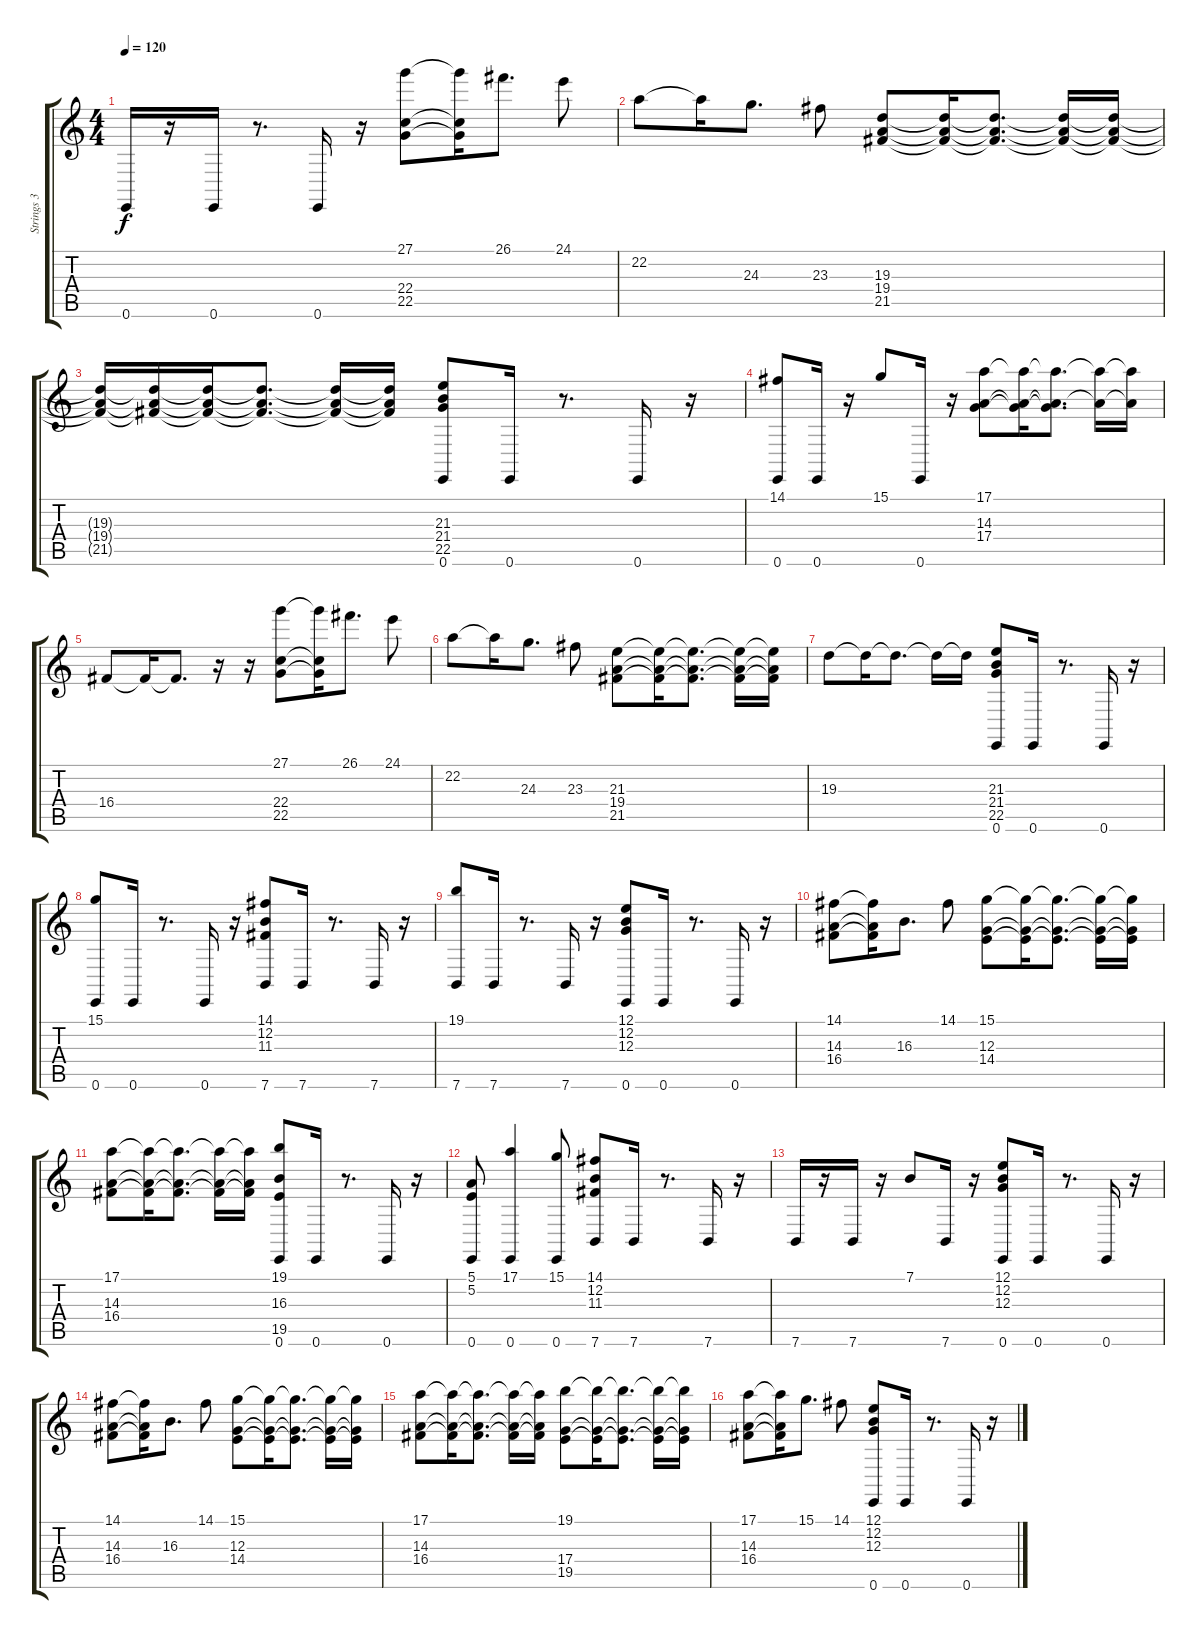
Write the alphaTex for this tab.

\track ("Strings 3 #5 (MIDI)" "Strings 3 ") {instrument stringensemble1}
\staff {score tabs}
\tuning (E4 B3 G3 D3 A2 E2) {hide}
\ts (4 4)
\tempo 120
\clef g2
\ks c
0.6.16{dy f} r.16 0.6.16 r.8{d} 0.6.16 r.16 (27.1 22.4 22.5).8 (27.1{t} 22.4{t} 22.5{t}).16 26.1.8{d} 24.1.8 |
22.2.8 22.2{t}.16 24.3.8{d} 23.3.8 (19.3 19.4 21.5).8 (19.3{t} 19.4{t} 21.5{t}).16 (19.3{t} 19.4{t} 21.5{t}).8{d} (19.3{t} 19.4{t} 21.5{t}).16 (19.3{t} 19.4{t} 21.5{t}).16 |
(19.3{t} 19.4{t} 21.5{t}).16 (19.3{t} 19.4{t} 21.5{t}).16 (19.3{t} 19.4{t} 21.5{t}).16 (19.3{t} 19.4{t} 21.5{t}).8{d} (19.3{t} 19.4{t} 21.5{t}).16 (19.3{t} 19.4{t} 21.5{t}).16 (21.3 21.4 22.5 0.6).8 0.6.16 r.8{d} 0.6.16 r.16 |
(14.1 0.6).8 0.6.16 r.16 15.1.8 0.6.16 r.16 (17.1 14.3 17.4).8 (17.1{t} 14.3{t} 17.4{t}).16 (17.1{t} 14.3{t} 17.4{t}).8{d} (17.1{t} 14.3{t}).16 (17.1{t} 14.3{t}).16 |
16.4.8 16.4{t}.16 16.4{t}.8{d} r.16 r.16 (27.1 22.4 22.5).8 (27.1{t} 22.4{t} 22.5{t}).16 26.1.8{d} 24.1.8 |
22.2.8 22.2{t}.16 24.3.8{d} 23.3.8 (21.3 19.4 21.5).8 (21.3{t} 19.4{t} 21.5{t}).16 (21.3{t} 19.4{t} 21.5{t}).8{d} (21.3{t} 19.4{t} 21.5{t}).16 (21.3{t} 19.4{t} 21.5{t}).16 |
19.3.8 19.3{t}.16 19.3{t}.8{d} 19.3{t}.16 19.3{t}.16 (21.3 21.4 22.5 0.6).8 0.6.16 r.8{d} 0.6.16 r.16 |
(15.1 0.6).8 0.6.16 r.8{d} 0.6.16 r.16 (14.1 12.2 11.3 7.6).8 7.6.16 r.8{d} 7.6.16 r.16 |
(19.1 7.6).8 7.6.16 r.8{d} 7.6.16 r.16 (12.1 12.2 12.3 0.6).8 0.6.16 r.8{d} 0.6.16 r.16 |
(14.1 14.3 16.4).8 (14.1{t} 14.3{t} 16.4{t}).16 16.3.8{d} 14.1.8 (15.1 12.3 14.4).8 (15.1{t} 12.3{t} 14.4{t}).16 (15.1{t} 12.3{t} 14.4{t}).8{d} (15.1{t} 12.3{t} 14.4{t}).16 (15.1{t} 12.3{t} 14.4{t}).16 |
(17.1 14.3 16.4).8 (17.1{t} 14.3{t} 16.4{t}).16 (17.1{t} 14.3{t} 16.4{t}).8{d} (17.1{t} 14.3{t} 16.4{t}).16 (17.1{t} 14.3{t} 16.4{t}).16 (19.1 16.3 19.5 0.6).8 0.6.16 r.8{d} 0.6.16 r.16 |
(5.1 5.2 0.6).8 (17.1 0.6).4 (15.1 0.6).8 (14.1 12.2 11.3 7.6).8 7.6.16 r.8{d} 7.6.16 r.16 |
7.6.16 r.16 7.6.16 r.16 7.1.8 7.6.16 r.16 (12.1 12.2 12.3 0.6).8 0.6.16 r.8{d} 0.6.16 r.16 |
(14.1 14.3 16.4).8 (14.1{t} 14.3{t} 16.4{t}).16 16.3.8{d} 14.1.8 (15.1 12.3 14.4).8 (15.1{t} 12.3{t} 14.4{t}).16 (15.1{t} 12.3{t} 14.4{t}).8{d} (15.1{t} 12.3{t} 14.4{t}).16 (15.1{t} 12.3{t} 14.4{t}).16 |
(17.1 14.3 16.4).8 (17.1{t} 14.3{t} 16.4{t}).16 (17.1{t} 14.3{t} 16.4{t}).8{d} (17.1{t} 14.3{t} 16.4{t}).16 (17.1{t} 14.3{t} 16.4{t}).16 (19.1 17.4 19.5).8 (19.1{t} 17.4{t} 19.5{t}).16 (19.1{t} 17.4{t} 19.5{t}).8{d} (19.1{t} 17.4{t} 19.5{t}).16 (19.1{t} 17.4{t} 19.5{t}).16 |
(17.1 14.3 16.4).8 (17.1{t} 14.3{t} 16.4{t}).16 15.1.8{d} 14.1.8 (12.1 12.2 12.3 0.6).8 0.6.16 r.8{d} 0.6.16 r.16
